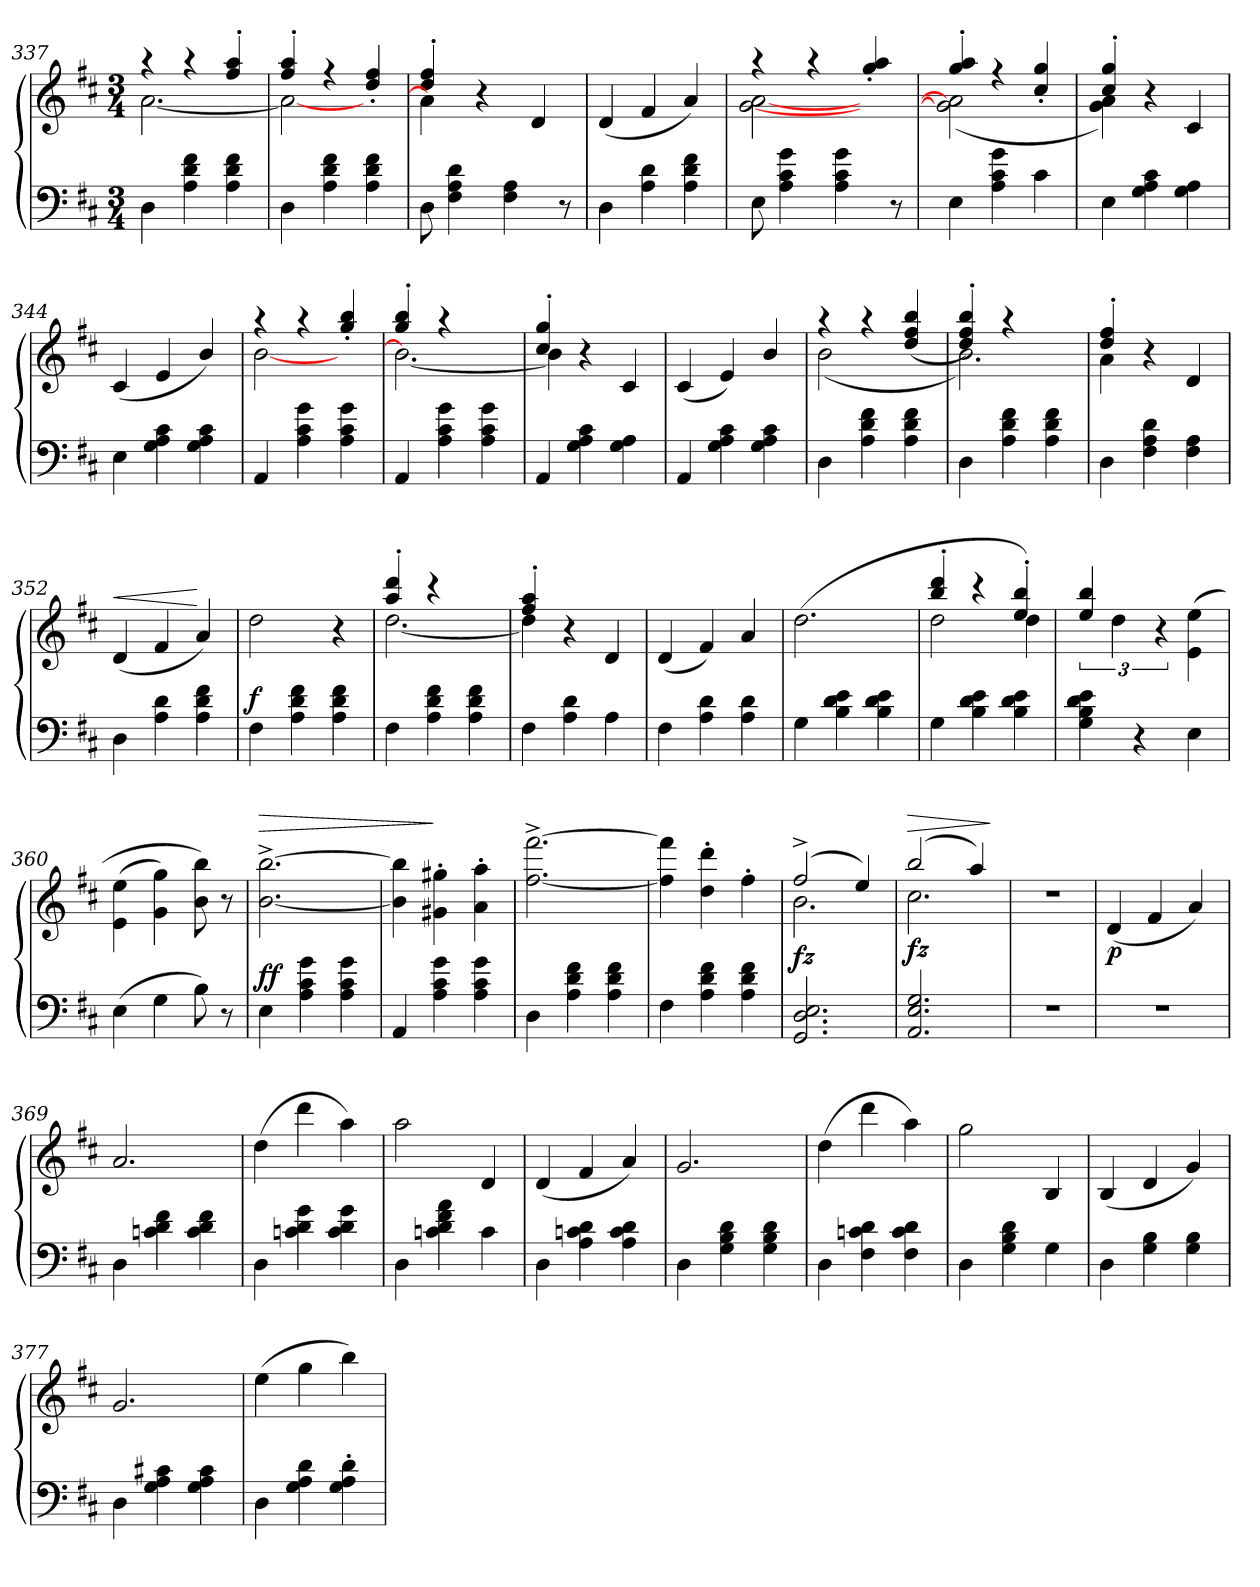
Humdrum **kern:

**kern	**kern	**dynam
*part1	*part1	*part1
*staff2	*staff1	*staff1/2
*clefF4	*clefG2	*
*k[f#c#]	*k[f#c#]	*
*M3/4	*M3/4	*
=337	=337	=337
*	*^	*
4D\	4r	[2.a\	.
4A\ 4d\ 4f#\	4r	.	.
4A\ 4d\ 4f#\	(4ff#'/ 4aa'/	.	.
=338	=338	=338	=338
4D\	4ff#'/ 4aa'/	2a\_	.
4A\ 4d\ 4f#\	4r	.	.
4A\ 4d\ 4f#\	(>4dd'>/ 4ff#'>/	4ryy	.
=339	=339	=339	=339
8D\	4dd'/ 4ff#'/	4a\]	.
4F#\ 4A\ 4d\	.	.	.
.	4r	4ryy	.
4F#\ 4A\	.	.	.
.	4d/	4ryy	.
8r	.	.	.
*	*v	*v	*
=340	=340	=340
4D\	(4d/	.
4A\ 4d\	4f#/	.
4A\ 4d\ 4f#\	4a/)	.
=341	=341	=341
*	*^	*
8E\	4r	[2g\ [2a\	.
4A\ 4c#\ 4g\	.	.	.
.	4r	.	.
4A\ 4c#\ 4g\	.	.	.
.	4gg'>/ 4aa'>/	4ryy	.
8r	.	.	.
=342	=342	=342	=342
4E\	4gg'/ 4aa'/	(2g]\ 2a]\	.
4A\ 4c#\ 4g\	4r	.	.
4c#\	4cc#'>/ 4gg'>/	4ryy	.
=343	=343	=343	=343
4E\	4cc#'/ 4gg'/	4g\ 4a\)	.
4G\ 4A\ 4c#\	4r	4ryy	.
4G\ 4A\	4c#/	4ryy	.
*	*v	*v	*
=344	=344	=344
4E\	(4c#/	.
4G\ 4A\ 4c#\	4e/	.
4G\ 4A\ 4c#\	4b/)	.
=345	=345	=345
*	*^	*
4AA/	4r	[2b\	.
4A\ 4c#\ 4g\	4r	.	.
4A\ 4c#\ 4g\	4gg'>/ 4bb'>/	4ryy	.
!!LO:PB:g=z	!!
=346	=346	=346	=346
4AA/	4gg'/ 4bb'/	2.b\_	.
4A\ 4c#\ 4g\	4r	.	.
4A\ 4c#\ 4g\	4ryy	.	.
=347	=347	=347	=347
4AA/	4cc#'/ 4gg'/	4b\]	.
4G\ 4A\ 4c#\	4r	4ryy	.
4G\ 4A\	4c#/	4ryy	.
*	*v	*v	*
=348	=348	=348
4AA/	(4c#/	.
4G\ 4A\ 4c#\	4e/)	.
4G\ 4A\ 4c#\	4b/	.
=349	=349	=349
*	*^	*
4D\	4r	(2b\	.
4A\ 4d\ 4f#\	4r	.	.
4A\ 4d\ 4f#\	(4dd/ 4ff#/ 4bb/	4ryy	.
=350	=350	=350	=350
4D\	4dd'/ 4ff#'/ 4bb'/)	2.b\)	.
4A\ 4d\ 4f#\	4r	.	.
4A\ 4d\ 4f#\	4ryy	.	.
=351	=351	=351	=351
4D\	(4dd'/ 4ff#'/	4a\	.
4F#\ 4A\ 4d\	4r	4ryy	.
4F#\ 4A\	4d/	4ryy	.
=352	=352	=352	=352
!	!	!	!LO:HP:a
*	*v	*v	*
4D\	(4d/	<
4A\ 4d\	4f#/	.
4A\ 4d\ 4f#\	4a/)	[
=353	=353	=353
!	!	!LO:DY:a=2
4F#\	(2dd\	f
4A\ 4d\ 4f#\	.	.
4A\ 4d\ 4f#\	4r	.
=354	=354	=354
*	*^	*
4F#\	4aa'/ 4ddd'/	[2.dd\	.
4A\ 4d\ 4f#\	4r	.	.
4A\ 4d\ 4f#\	4ryy	.	.
=355	=355	=355	=355
4F#\	(4ff#'/ 4aa'/	4dd\]	.
4A\ 4d\	4r	4ryy	.
4A\	4d/	4ryy	.
*	*v	*v	*
=356	=356	=356
4F#\	(4d/	.
4A\ 4d\	4f#/)	.
4A\ 4d\	4a/	.
!!LO:LB:g=z
=357	=357	=357
4G\	(2.dd\	.
4B\ 4d\ 4e\	.	.
4B\ 4d\ 4e\	.	.
=358	=358	=358
*	*^	*
4G\	4bb'/ 4ddd'/	2dd\	.
4B\ 4d\ 4e\	4r	.	.
4B\ 4d\ 4e\	4ee'/ 4bb'/)	4dd\	.
*	*v	*v	*
=359	=359	=359
4G\ 4B\ 4d\ 4e\	6ee/ 6bb/	.
.	6dd\	.
4r	.	.
.	6r	.
4E\	(4e\ 4ee\	.
=360	=360	=360
(4E\	(4e\ 4ee\	.
4G\	4g\ 4gg\)	.
8B\)	8b\ 8bb\)	.
8r	8r	.
=361	=361	=361
!	!	!LO:HP:a
!	!	!LO:DY:n=1:a=2
4E\	[2.b^\ [2.bb^\	> ff
4A\ 4c#\ 4g\	.	.
4A\ 4c#\ 4g\	.	.
=362	=362	=362
4AA/	4b]\ 4bb]\	.
4A\ 4c#\ 4g\	4g#X'\ 4gg#X'\	]
4A\ 4c#\ 4g\	4a'\ 4aa'\	.
=363	=363	=363
4D\	[2.ff#^\ [2.fff#^\	.
4A\ 4d\ 4f#\	.	.
4A\ 4d\ 4f#\	.	.
=364	=364	=364
4F#\	4ff#]\ 4fff#]\	.
4A\ 4d\ 4f#\	4dd'\ 4ddd'\	.
4A\ 4d\ 4f#\	4ff#'\	.
=365	=365	=365
*	*^	*
!	!	!	!LO:DY:a=2
2.GG/ 2.D/ 2.E/	(2ff#^/	2.b\	fz
.	4ee/)	.	.
=366	=366	=366	=366
!	!	!	!LO:HP:a
!	!	!	!LO:DY:n=1:a=2
2.AA/ 2.E/ 2.G/	(2bb/	2.cc#\	> fz
.	4aa/)	.	.
*	*v	*v	*
.	.	]
=367	=367	=367
2.r	2.r	.
!!LO:LB:g=z
=368	=368	=368
!	!	!LO:DY:b
2.r	(4d/	p
.	4f#/	.
.	4a/)	.
=369	=369	=369
4D\	2.a/	.
4cn\ 4d\ 4f#\	.	.
4c\ 4d\ 4f#\	.	.
=370	=370	=370
4D\	(4dd\	.
4cn\ 4d\ 4g\	4ddd\	.
4c\ 4d\ 4g\	4aa\)	.
=371	=371	=371
4D\	2aa\	.
4cn\ 4d\ 4f#\ 4a\	.	.
4c\	4d/	.
=372	=372	=372
4D\	(4d/	.
4A\ 4cn\ 4d\	4f#/	.
4A\ 4c\ 4d\	4a/)	.
=373	=373	=373
4D\	2.g/	.
4G\ 4B\ 4d\	.	.
4G\ 4B\ 4d\	.	.
=374	=374	=374
4D\	(4dd\	.
4F#\ 4cn\ 4d\	4ddd\	.
4F#\ 4c\ 4d\	4aa\)	.
=375	=375	=375
4D\	2gg\	.
4G\ 4B\ 4d\	.	.
4G\	4B/	.
=376	=376	=376
4D\	(4B/	.
4G\ 4B\	4d/	.
4G\ 4B\	4g/)	.
=377	=377	=377
4D\	2.g/	.
4G\ 4A\ 4c#X\	.	.
4G\ 4A\ 4c#\	.	.
!!LO:LB:g=z
=378	=378	=378
4D\	(4ee\	.
4G\ 4A\ 4d\	4gg\	.
4G'\ 4A'\ 4d'\	4bb\)	.
=	=	=
*-	*-	*-
